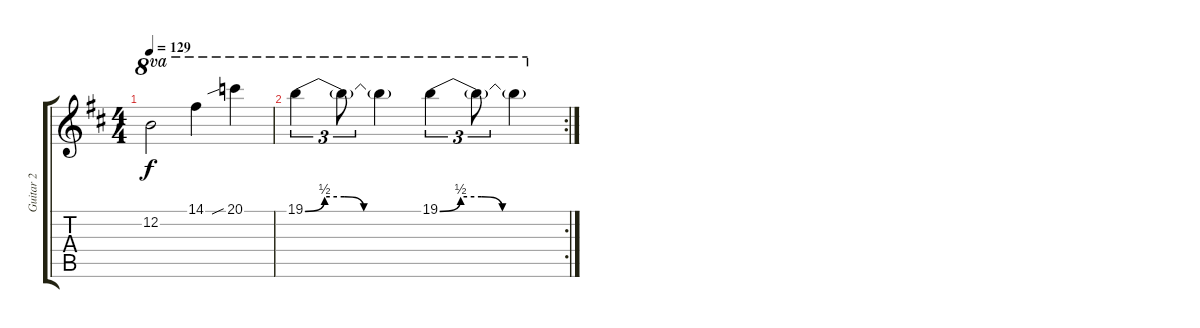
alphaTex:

\track ("Guitar 2" "Guitar 2") {instrument distortionguitar}
\staff {score tabs}
\tuning (E4 B3 G3 D3 A2 B1) {hide}
\ts (4 4)
\tempo 129
\clef g2
\ks d
12.2.2{ot 8va dy f} 14.1.4{ot 8va} 20.1{sib}.4{ot 8va} |
\rc 2
19.1{be (custom 0 0 10 2 20 2 30 0 60 0)}.4{tu (3 2) ot 8va} 19.1{t}.8{tu (3 2) ot 8va} 19.1{t}.4{ot 8va} 19.1{be (custom 0 0 10 2 20 2 30 0 60 0)}.4{tu (3 2) ot 8va} 19.1{t}.8{tu (3 2) ot 8va} 19.1{t}.4{ot 8va}
